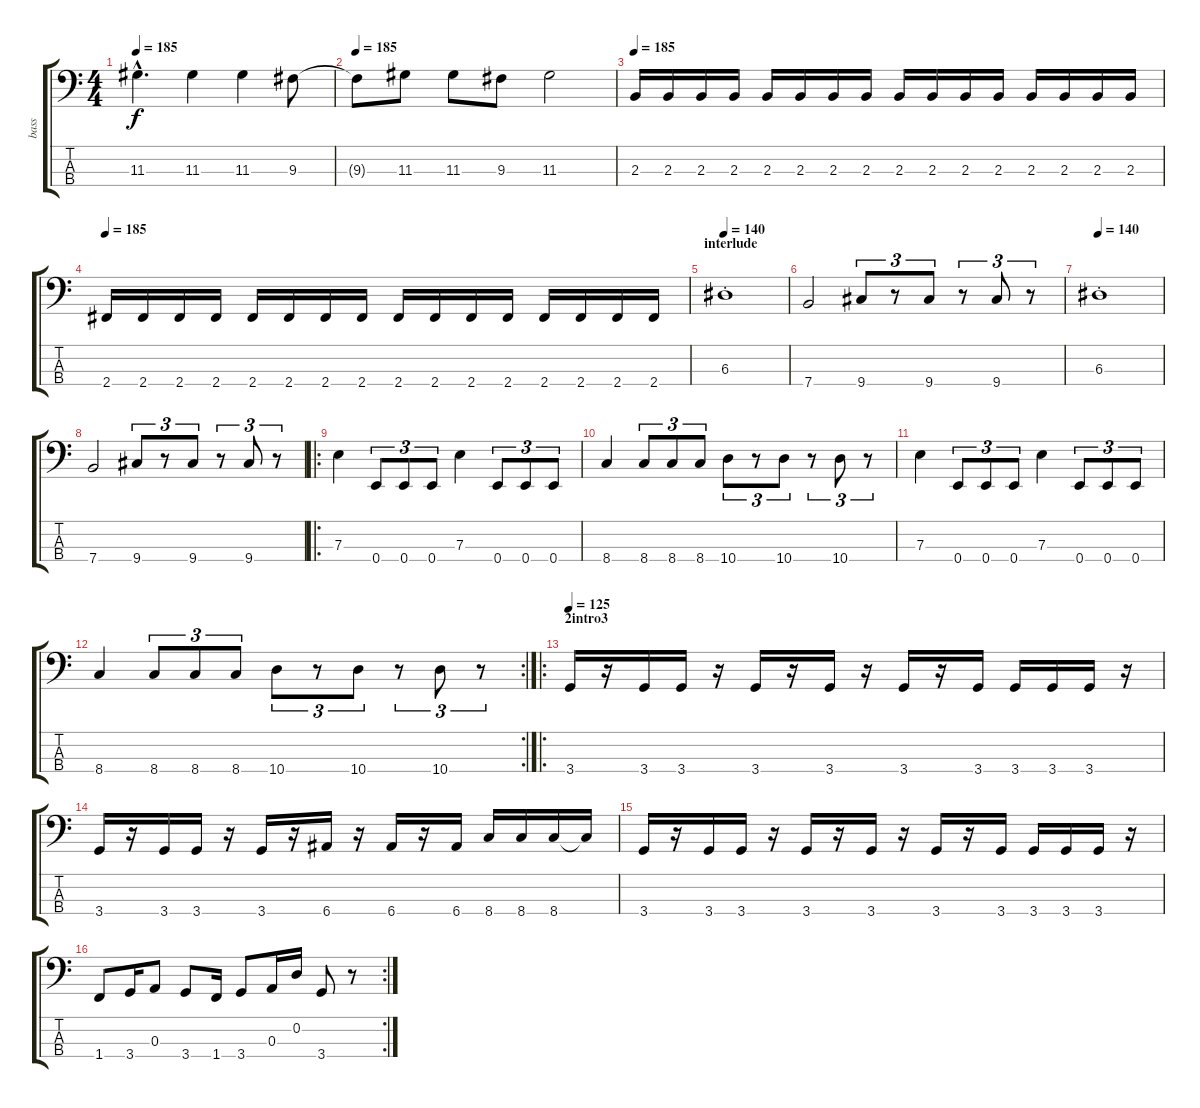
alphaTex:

\track ("bass" "bass") {instrument electricbasspick}
\staff {score tabs}
\tuning (G2 D2 A1 E1) {hide}
\ts (4 4)
\tempo 185
\clef f4
\ks c
11.3{hac}.4{d dy f} 11.3.4 11.3.4 9.3.8 |
\tempo 185
9.3{t}.8 11.3.8 11.3.8 9.3.8 11.3.2 |
\tempo 185
2.3.16 2.3.16 2.3.16 2.3.16 2.3.16 2.3.16 2.3.16 2.3.16 2.3.16 2.3.16 2.3.16 2.3.16 2.3.16 2.3.16 2.3.16 2.3.16 |
\tempo 185
2.4.16 2.4.16 2.4.16 2.4.16 2.4.16 2.4.16 2.4.16 2.4.16 2.4.16 2.4.16 2.4.16 2.4.16 2.4.16 2.4.16 2.4.16 2.4.16 |
\section ("" "interlude")
\tempo 140
6.3{st}.1 |
7.4.2 9.4.8{tu (3 2)} r.8{tu (3 2)} 9.4.8{tu (3 2)} r.8{tu (3 2)} 9.4.8{tu (3 2)} r.8{tu (3 2)} |
\tempo 140
6.3{st}.1 |
7.4.2 9.4.8{tu (3 2)} r.8{tu (3 2)} 9.4.8{tu (3 2)} r.8{tu (3 2)} 9.4.8{tu (3 2)} r.8{tu (3 2)} |
\ro
7.3.4 0.4.8{tu (3 2)} 0.4.8{tu (3 2)} 0.4.8{tu (3 2)} 7.3.4 0.4.8{tu (3 2)} 0.4.8{tu (3 2)} 0.4.8{tu (3 2)} |
8.4.4 8.4.8{tu (3 2)} 8.4.8{tu (3 2)} 8.4.8{tu (3 2)} 10.4.8{tu (3 2)} r.8{tu (3 2)} 10.4.8{tu (3 2)} r.8{tu (3 2)} 10.4.8{tu (3 2)} r.8{tu (3 2)} |
7.3.4 0.4.8{tu (3 2)} 0.4.8{tu (3 2)} 0.4.8{tu (3 2)} 7.3.4 0.4.8{tu (3 2)} 0.4.8{tu (3 2)} 0.4.8{tu (3 2)} |
\rc 2
8.4.4 8.4.8{tu (3 2)} 8.4.8{tu (3 2)} 8.4.8{tu (3 2)} 10.4.8{tu (3 2)} r.8{tu (3 2)} 10.4.8{tu (3 2)} r.8{tu (3 2)} 10.4.8{tu (3 2)} r.8{tu (3 2)} |
\ro
\section ("" "2intro3")
\tempo 125
3.4.16 r.16 3.4.16 3.4.16 r.16 3.4.16 r.16 3.4.16 r.16 3.4.16 r.16 3.4.16 3.4.16 3.4.16 3.4.16 r.16 |
3.4.16 r.16 3.4.16 3.4.16 r.16 3.4.16 r.16 6.4.16 r.16 6.4.16 r.16 6.4.16 8.4.16 8.4.16 8.4.16 8.4{t}.16 |
3.4.16 r.16 3.4.16 3.4.16 r.16 3.4.16 r.16 3.4.16 r.16 3.4.16 r.16 3.4.16 3.4.16 3.4.16 3.4.16 r.16 |
\rc 2
1.4.8 3.4.16 0.3.8 3.4.8 1.4.16 3.4.8 0.3.16 0.2.16 3.4.8 r.8
